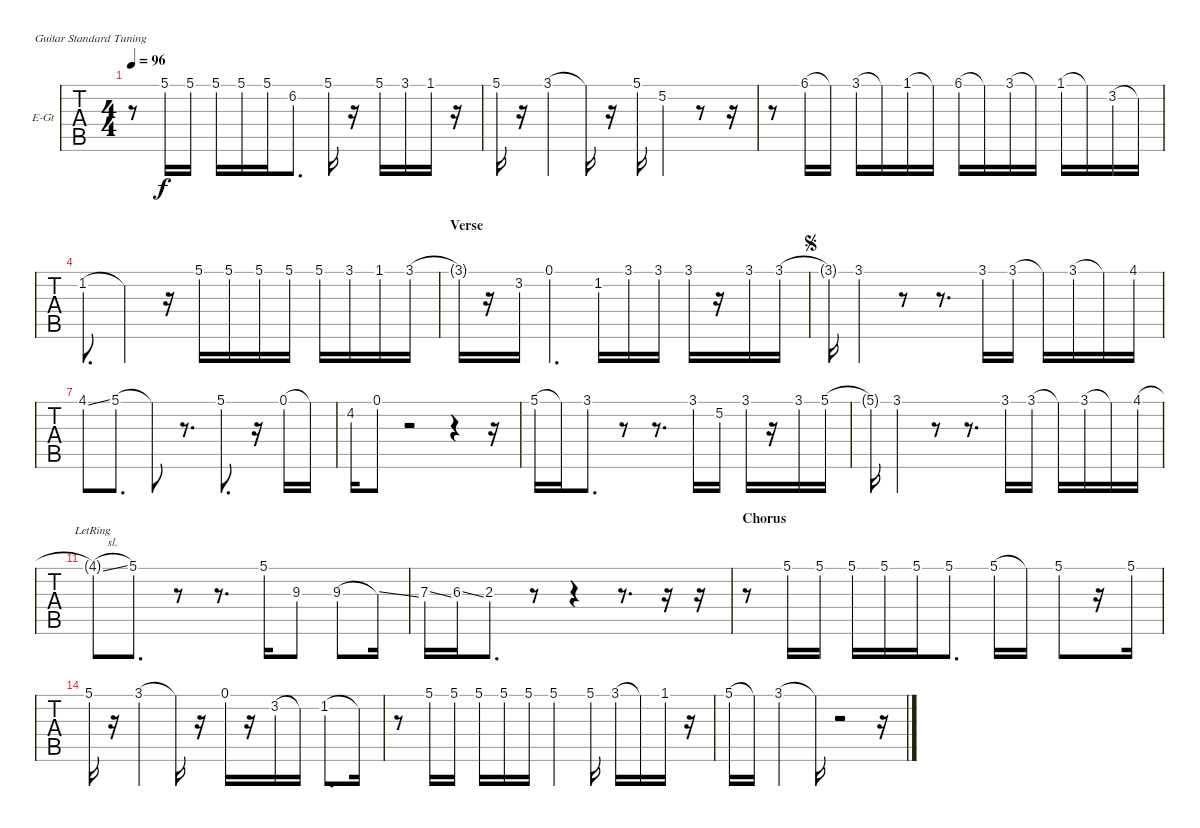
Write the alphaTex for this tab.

\bracketExtendMode nobrackets
\firstSystemTrackNameOrientation horizontal
\otherSystemsTrackNameOrientation horizontal
\defaultBarNumberDisplay FirstOfSystem
\track ("vocal" "E-Gt") {instrument electricguitarclean}
\staff {tabs}
\tuning (E4 B3 G3 D3 A2 E2)
\ts (4 4)
\tempo 96
\clef g2
\scale
0.333333
\ks c
r.8{dy f} 5.1.16 5.1.16 5.1.16 5.1.16 5.1.16 6.2.8{d} 5.1.16 r.16 5.1.16 3.1.16 1.1.16 r.16 |
\scale
0.333333 5.1.16 r.16 3.1.4 3.1{t}.16 r.16 5.1.16 5.2.4 r.8 r.16 |
\scale
0.333333 r.8 6.1.16 6.1{t}.16 3.1.16 3.1{t}.16 1.1.16 1.1{t}.16 6.1.16 6.1{t}.16 3.1.16 3.1{t}.16 1.1.16 1.1{t}.16 3.2.16 3.2{t}.16 |
\scale
0.333333 1.2.8{d} 1.2{t}.4 r.16 5.1.16 5.1.16 5.1.16 5.1.16 5.1.16 3.1.16 1.1.16 3.1.16 |
\section ("" "Verse")
\scale
0.333333 3.1{t}.16 r.16 3.2.16 0.1.4{d} 1.2.16 3.1.16 3.1.16 3.1.16 r.16 3.1.16 3.1.16 |
\jump segno
\scale
0.333333 3.1{t}.16 3.1.4 r.8 r.8{d} 3.1.16 3.1.16 3.1{t}.16 3.1.16 3.1{t}.16 4.1.16 |
\scale
0.333333 4.1{ss}.8 5.1.8{d} 5.1{t}.8 r.8{d} 5.1.8{d} r.16 0.1.16 0.1{t}.16 |
\scale
0.333333 4.2.16 0.1.8 r.2 r.4 r.16 |
\scale
0.333333 5.1.16 5.1{t}.16 3.1.8{d} r.8 r.8{d} 3.1.16 5.2.16 3.1.16 r.16 3.1.16 5.1.16 |
\scale
0.333333 5.1{t}.16 3.1.4 r.8 r.8{d} 3.1.16 3.1.16 3.1{t}.16 3.1.16 3.1{t}.16 4.1.16 |
\scale
0.333333 4.1{sl lr t}.8 5.1.8{d} r.8 r.8{d} 5.1.16 9.3.8 9.3.8 9.3{ss t}.16 |
\scale
0.333333 7.3{ss}.16 6.3{ss}.16 2.3.8{d} r.8 r.4 r.8{d} r.16 r.16 |
\section ("" "Chorus")
\scale
0.333333 r.8 5.1.16 5.1.16 5.1.16 5.1.16 5.1.16 5.1.8{d} 5.1.16 5.1{t}.16 5.1.8 r.16 5.1.16 |
\scale
0.333333 5.1.16 r.16 3.1.4 3.1{t}.16 r.16 0.1.16 r.16 3.2.16 3.2{t}.16 1.2.8{d} 1.2{t}.16 |
\scale
0.333333 r.8 5.1.16 5.1.16 5.1.16 5.1.16 5.1.16 5.1.4 5.1.16 3.1.16 3.1{t}.16 1.1.16 r.16 |
\scale
0.333333 5.1.16 5.1{t}.16 3.1.4 3.1{t}.16 r.2 r.16
